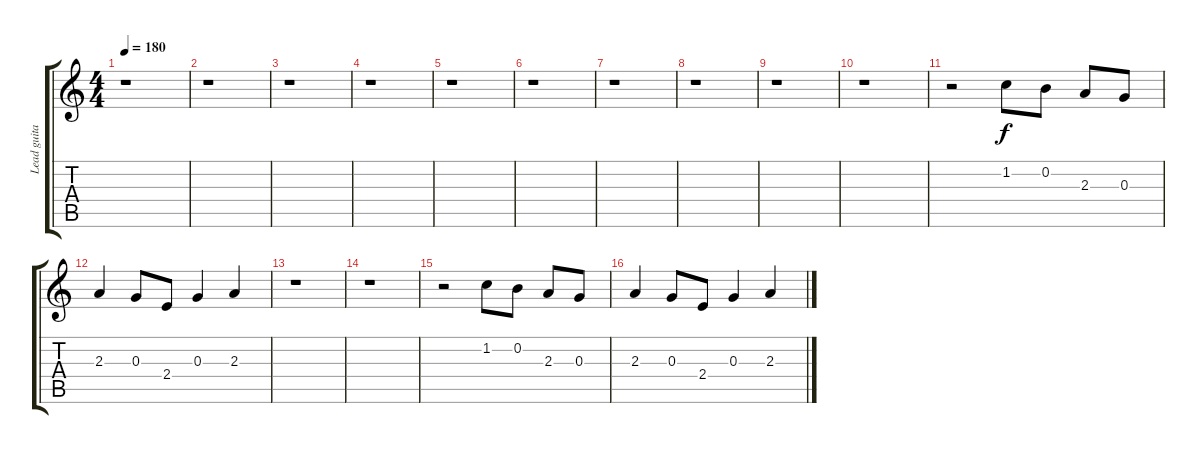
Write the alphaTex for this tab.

\track ("Lead guitar" "Lead guita") {instrument distortionguitar}
\staff {score tabs}
\tuning (E4 B3 G3 D3 A2 E2) {hide}
\ts (4 4)
\tempo 180
\clef g2
\ks c
r.1{dy f instrument distortionguitar} |
r.1 |
r.1 |
r.1 |
r.1 |
r.1 |
r.1 |
r.1 |
r.1 |
r.1 |
r.2 1.2.8 0.2.8 2.3.8 0.3.8 |
2.3.4 0.3.8 2.4.8 0.3.4 2.3.4 |
r.1 |
r.1 |
r.2 1.2.8 0.2.8 2.3.8 0.3.8 |
2.3.4 0.3.8 2.4.8 0.3.4 2.3.4
